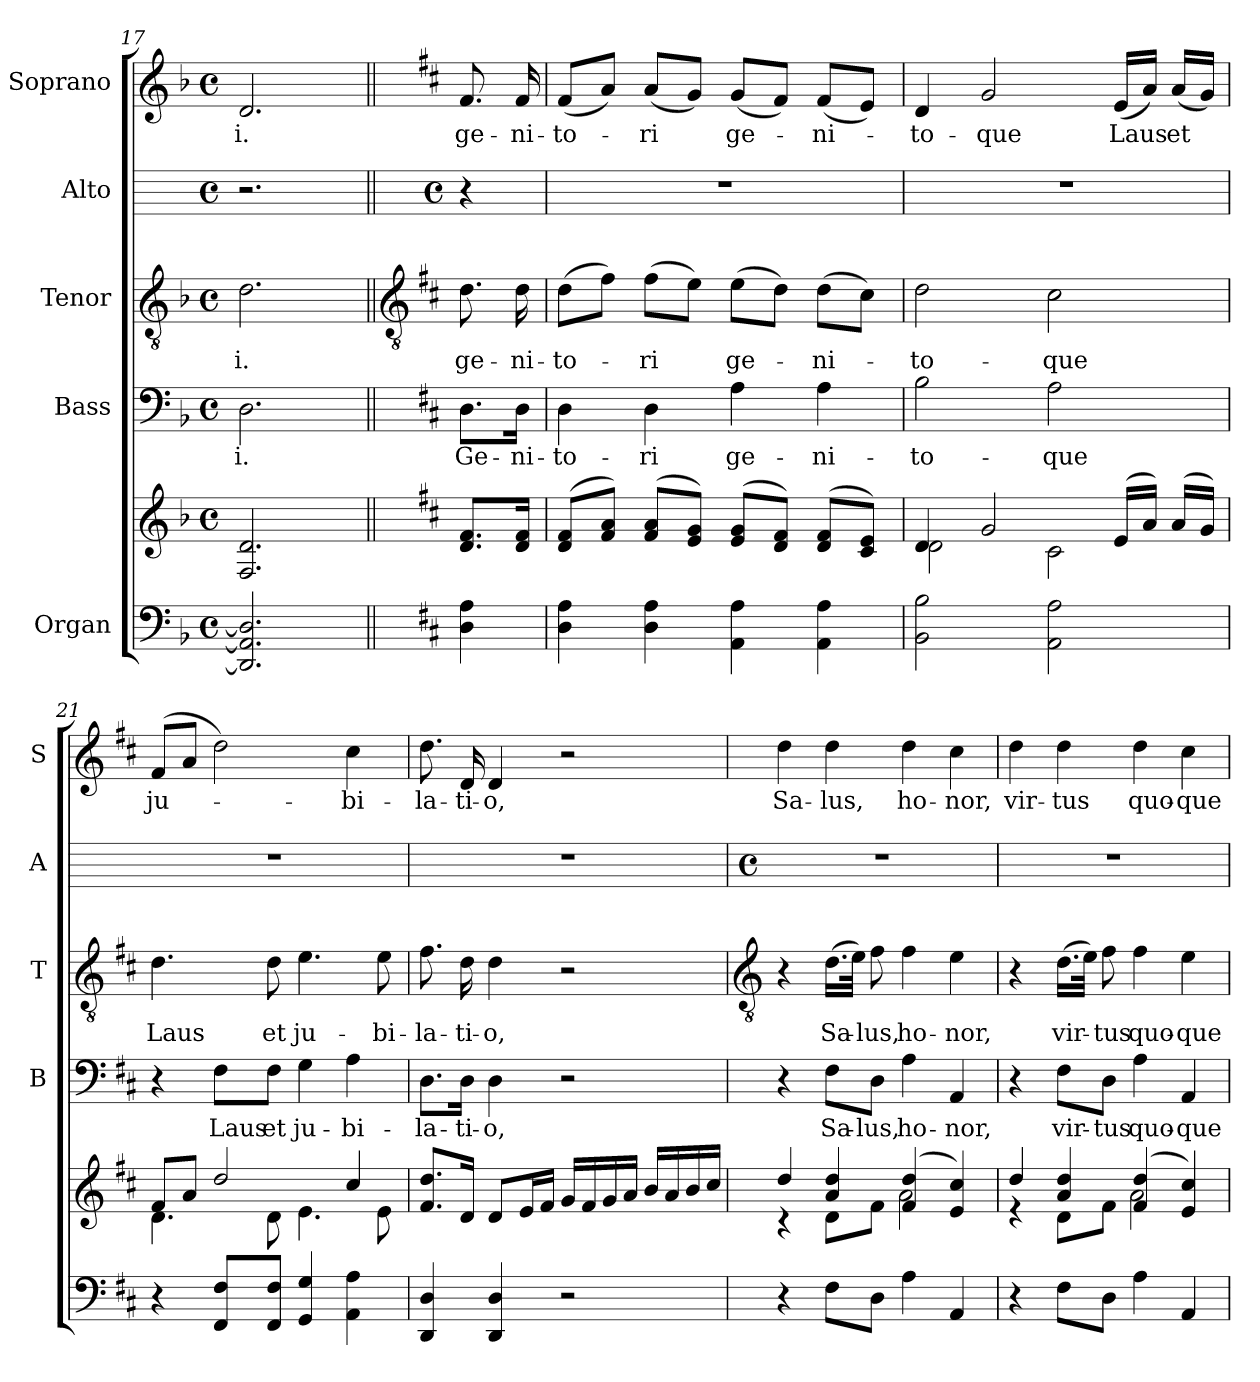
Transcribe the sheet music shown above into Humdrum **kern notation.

**kern	**kern	**kern	**text	**kern	**text	**kern	**kern	**text
*part5	*part5	*part4	*part4	*part3	*part3	*part2	*part1	*part1
*staff6	*staff5	*staff4	*staff4	*staff3	*staff3	*staff2	*staff1	*staff1
*I"Organ	*	*I"Bass	*	*I"Tenor	*	*I"Alto	*I"Soprano	*
*	*	*I'B	*	*I'T	*	*I'A	*I'S	*
*clefF4	*clefG2	*clefF4	*	*clefGv2	*	*	*clefG2	*
*k[b-]	*k[b-]	*k[b-]	*	*k[b-]	*	*	*k[b-]	*
*F:	*F:	*F:	*	*F:	*	*	*F:	*
*M4/4	*M4/4	*M4/4	*	*M4/4	*	*M4/4	*M4/4	*
*met(c)	*met(c)	*met(c)	*	*met(c)	*	*met(c)	*met(c)	*
=17	=17	=17	=17	=17	=17	=17	=17	=17
*^	*^	*	*	*	*	*	*	*
!	!	!	!	!	!LO:LY:b	!	!LO:LY:b	!	!	!LO:LY:b
2.DD] 2.AA] 2.D]	2.ryy	2.F/ 2.d/	2.ryy	2.D	-i.	2.d	-i.	2.r	2.d	-i.
*v	*v	*	*	*	*	*	*	*	*	*
!!LO:LB:g=z
=18||	=18||	=18||	=18||	=18||	=18||	=18||	=18||	=18||	=18||
*	*	*	*	*	*clefGv2	*	*	*	*
*k[f#c#]	*k[f#c#]	*	*k[f#c#]	*	*k[f#c#]	*	*	*k[f#c#]	*
*D:	*D:	*	*D:	*	*D:	*	*	*D:	*
*	*	*	*	*	*	*	*M4/4	*	*
*	*	*	*	*	*	*	*met(c)	*	*
*^	*	*	*	*	*	*	*	*	*
!	!	!	!	!	!LO:LY:b	!	!LO:LY:b	!	!	!LO:LY:b
*v	*v	*	*	*	*	*	*	*	*	*
4D 4A	8.d/ 8.f#/L	4ryy	8.D\L	Ge-	8.d	ge-	4r	8.f#	ge-
!	!	!	!	!LO:LY:b	!	!LO:LY:b	!	!	!LO:LY:b
.	16d/ 16f#/J	.	16D\Jk	-ni-	16d	-ni-	.	16f#	-ni-
=19	=19	=19	=19	=19	=19	=19	=19	=19	=19
!	!	!	!	!LO:LY:b	!	!LO:LY:b	!	!	!LO:LY:b
4D 4A	(>8d/ 8f#/L	1ryy	4D	-to-	(>8dL	-to-	1r	(<8f#L	-to-
.	8f#/ 8a/J)	.	.	.	8f#J)	.	.	8aJ)	.
!	!	!	!	!LO:LY:b	!	!LO:LY:b	!	!	!LO:LY:b
4D 4A	(>8f#/ 8a/L	.	4D	-ri	(>8f#L	ri	.	(<8aL	ri
.	8e/ 8g/J)	.	.	.	8eJ)	.	.	8gJ)	.
!	!	!	!	!LO:LY:b	!	!LO:LY:b	!	!	!LO:LY:b
4AA 4A	(>8e/ 8g/L	.	4A	ge-	(>8eL	ge-	.	(<8gL	ge-
.	8d/ 8f#/J)	.	.	.	8dJ)	.	.	8f#J)	.
!	!	!	!	!LO:LY:b	!	!LO:LY:b	!	!	!LO:LY:b
4AA 4A	(>8d/ 8f#/L	.	4A	-ni-	(>8dL	ni-	.	(<8f#L	ni-
.	8c#/ 8e/J)	.	.	.	8c#J)	.	.	8eJ)	.
=20	=20	=20	=20	=20	=20	=20	=20	=20	=20
!	!	!	!	!LO:LY:b	!	!LO:LY:b	!	!	!LO:LY:b
2BB 2B	4d/	2d\	2B	-to-	2d	to-	1r	4d	to-
!	!	!	!	!	!	!	!	!	!LO:LY:b
.	2g/	.	.	.	.	.	.	2g	-que
!	!	!	!	!LO:LY:b	!	!LO:LY:b	!	!	!
2AA 2A	.	2c#\	2A	-que	2c#	-que	.	.	.
!	!	!	!	!	!	!	!	!	!LO:LY:b
.	(>16e/LL	.	.	.	.	.	.	(<16eLL	Laus
.	16a/JJ)	.	.	.	.	.	.	16aJJ)	.
!	!	!	!	!	!	!	!	!	!LO:LY:b
.	(>16a/LL	.	.	.	.	.	.	(<16aLL	et
.	16g/JJ)	.	.	.	.	.	.	16gJJ)	.
=21	=21	=21	=21	=21	=21	=21	=21	=21	=21
!	!	!	!	!	!	!LO:LY:b	!	!	!LO:LY:b
4r	8f#/L	4.d\	4r	.	4.d	Laus	1r	(<8f#L	ju-
.	8a/J	.	.	.	.	.	.	8aJ	.
!	!	!	!	!LO:LY:b	!	!	!	!	!
8FF# 8F#L	2dd/	.	8F#\L	Laus	.	.	.	2dd)	.
!	!	!	!	!LO:LY:b	!	!LO:LY:b	!	!	!
8FF# 8F#J	.	8d\	8F#\J	et	8d	et	.	.	.
!	!	!	!	!LO:LY:b	!	!LO:LY:b	!	!	!
4GG 4G	.	4.e\	4G	ju-	4.e	ju-	.	.	.
!	!	!	!	!LO:LY:b	!	!	!	!	!LO:LY:b
4AA 4A	4cc#/	.	4A	-bi-	.	.	.	4cc#	bi-
!	!	!	!	!	!	!LO:LY:b	!	!	!
.	.	8e\	.	.	8e	-bi-	.	.	.
=22	=22	=22	=22	=22	=22	=22	=22	=22	=22
!	!	!	!	!LO:LY:b	!	!LO:LY:b	!	!	!LO:LY:b
4DD 4D	8.f#/ 8.dd/L	1ryy	8.D\L	-la-	8.f#	-la-	1r	8.dd	-la-
!	!	!	!	!LO:LY:b	!	!LO:LY:b	!	!	!LO:LY:b
.	16d/J	.	16D\Jk	-ti-	16d	-ti-	.	16d	-ti-
!	!	!	!	!LO:LY:b	!	!LO:LY:b	!	!	!LO:LY:b
4DD 4D	8d/L	.	4D	-o,	4d	-o,	.	4d	-o,
.	16e/L	.	.	.	.	.	.	.	.
.	16f#/JJ	.	.	.	.	.	.	.	.
2r	16g/LL	.	2r	.	2r	.	.	2r	.
.	16f#/	.	.	.	.	.	.	.	.
.	16g/	.	.	.	.	.	.	.	.
.	16a/JJ	.	.	.	.	.	.	.	.
.	16b/LL	.	.	.	.	.	.	.	.
.	16a/	.	.	.	.	.	.	.	.
.	16b/	.	.	.	.	.	.	.	.
.	16cc#/JJ	.	.	.	.	.	.	.	.
!!LO:LB:g=z
=23	=23	=23	=23	=23	=23	=23	=23	=23	=23
*	*	*	*	*	*clefGv2	*	*	*	*
*	*	*	*	*	*	*	*M4/4	*	*
*	*	*	*	*	*	*	*met(c)	*	*
!	!	!	!	!	!	!	!	!	!LO:LY:b
4r	4dd/	4r	4r	.	4r	.	1r	4dd	Sa-
!	!	!	!	!LO:LY:b	!	!LO:LY:b	!	!	!LO:LY:b
8F#L	4a/ 4dd/	8d\L	8F#\L	Sa-	(>16.dLL	Sa-	.	4dd	-lus,
.	.	.	.	.	32eJJ)	.	.	.	.
!	!	!	!	!LO:LY:b	!	!LO:LY:b	!	!	!
8DJ	.	8f#\J	8D\J	-lus,	8f#	lus,	.	.	.
!	!	!	!	!LO:LY:b	!	!LO:LY:b	!	!	!LO:LY:b
4A	(>4f#/ 4dd/	2a\	4A	ho-	4f#	ho-	.	4dd	ho-
!	!	!	!	!LO:LY:b	!	!LO:LY:b	!	!	!LO:LY:b
4AA	4e/ 4cc#/)	.	4AA	-nor,	4e	-nor,	.	4cc#	-nor,
=24	=24	=24	=24	=24	=24	=24	=24	=24	=24
!	!	!	!	!	!	!	!	!	!LO:LY:b
4r	4dd/	4r	4r	.	4r	.	1r	4dd	vir-
!	!	!	!	!LO:LY:b	!	!LO:LY:b	!	!	!LO:LY:b
8F#L	4a/ 4dd/	8d\L	8F#\L	vir-	(>16.dLL	vir-	.	4dd	-tus
.	.	.	.	.	32eJJ)	.	.	.	.
!	!	!	!	!LO:LY:b	!	!LO:LY:b	!	!	!
8DJ	.	8f#\J	8D\J	-tus	8f#	tus	.	.	.
!	!	!	!	!LO:LY:b	!	!LO:LY:b	!	!	!LO:LY:b
4A	(>4f#/ 4dd/	2a\	4A	quo-	4f#	quo-	.	4dd	quo-
!	!	!	!	!LO:LY:b	!	!LO:LY:b	!	!	!LO:LY:b
4AA	4e/ 4cc#/)	.	4AA	-que	4e	-que	.	4cc#	-que
*	*v	*v	*	*	*	*	*	*	*
=	=	=	=	=	=	=	=	=
*-	*-	*-	*-	*-	*-	*-	*-	*-
